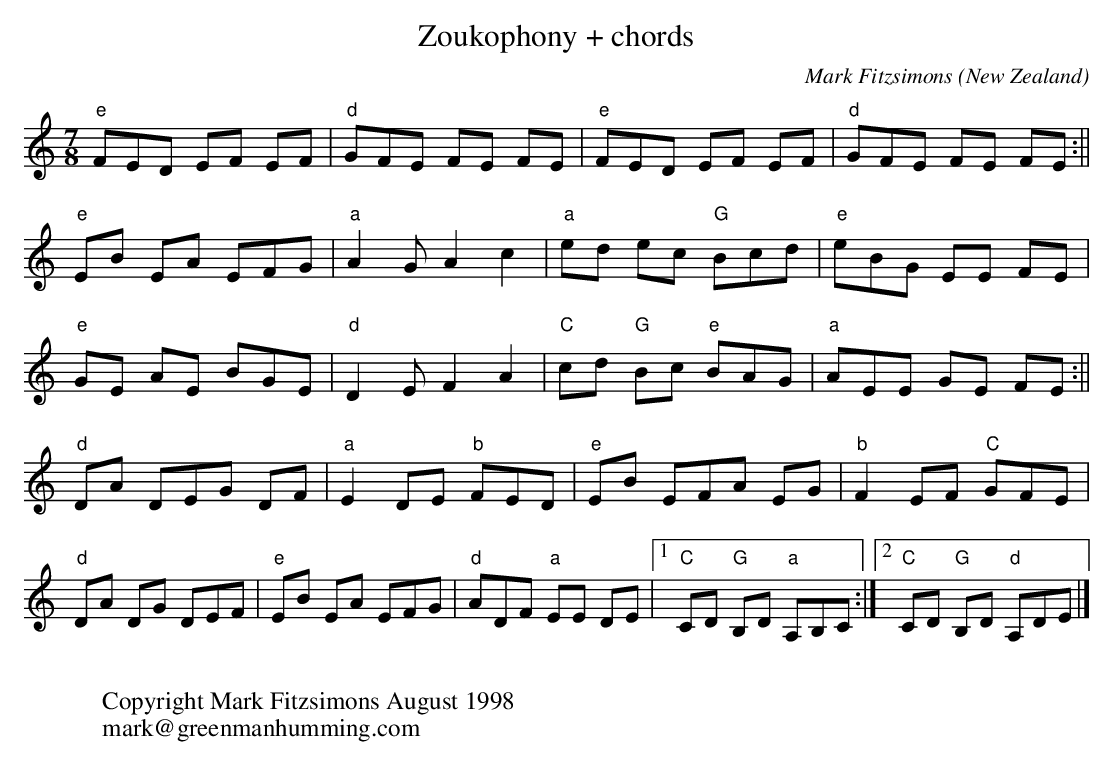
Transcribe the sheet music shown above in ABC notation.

X:1
T:Zoukophony + chords
O:New Zealand
M:7/8
C:Mark Fitzsimons
K:E Phrygian
"e"FED EF EF|"d"GFE FE FE|"e"FED EF EF|"d"GFE FE FE:||
"e"EB EA EFG|"a"A2GA2c2|"a"ed ec "G"Bcd|"e"eBG EE FE|
"e"GE AE BGE|"d"D2EF2A2|"C"cd "G"Bc "e"BAG|"a"AEE GE FE:||
"d"DA DEG DF|"a"E2 DE "b"FED|"e"EB EFA EG|"b"F2 EF "C"GFE|
"d"DA DG DEF|"e"EB EA EFG|"d"ADF "a"EE DE|[1 "C"CD "G"B,D "a"A,B,C:|[2 "C"CD "G"B,D "d"A,DE|]
W:
W:Copyright Mark Fitzsimons August 1998
W:mark@greenmanhumming.com
